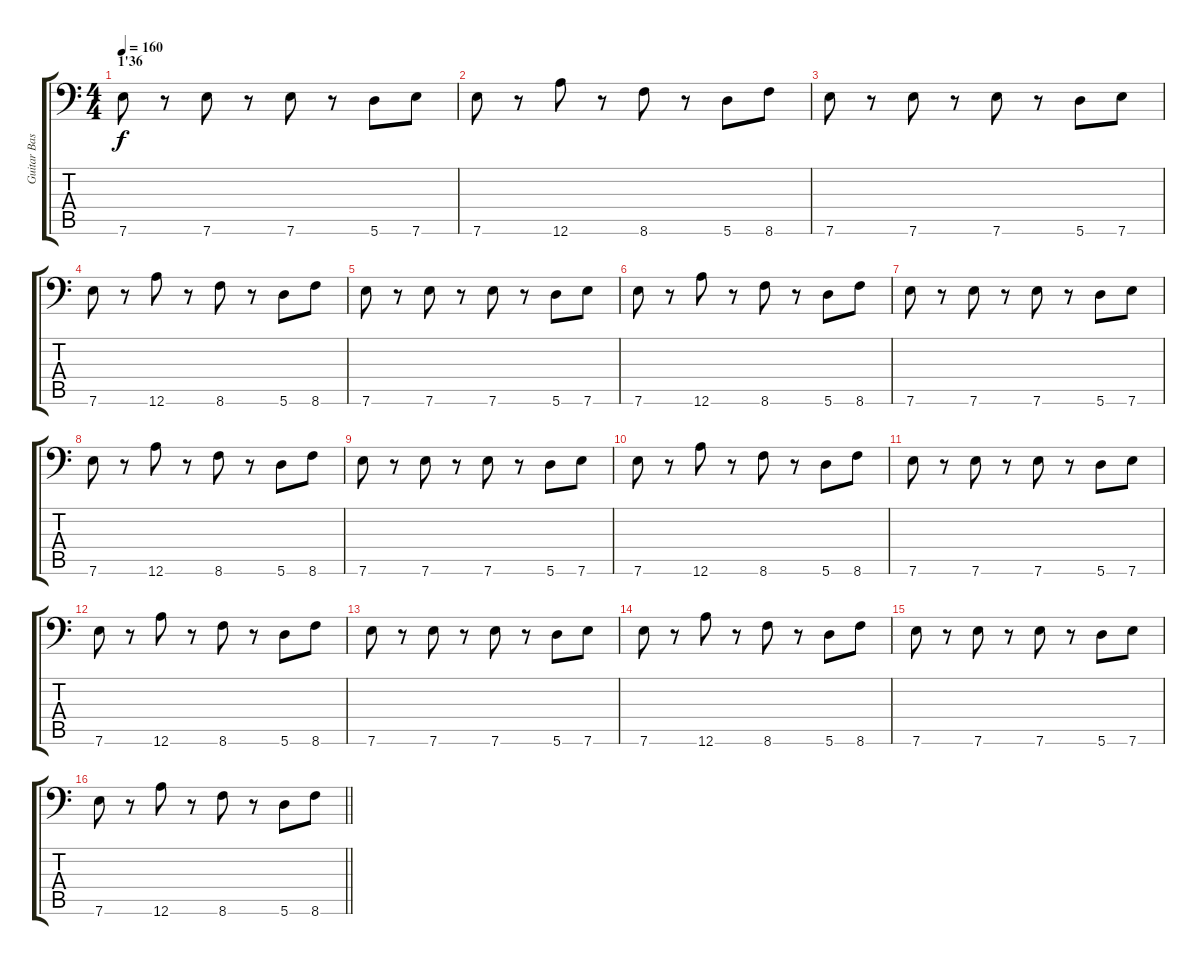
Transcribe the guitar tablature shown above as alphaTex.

\track ("Guitar Bass" "Guitar Bas") {instrument electricbassfinger}
\staff {score tabs}
\tuning (B3 Gb3 D3 A2 E2 A1) {hide}
\ts (4 4)
\section ("" "1'36")
\tempo 160
\clef f4
\ks c
7.6.8{dy f} r.8 7.6.8 r.8 7.6.8 r.8 5.6.8 7.6.8 |
7.6.8 r.8 12.6.8 r.8 8.6.8 r.8 5.6.8 8.6.8 |
7.6.8 r.8 7.6.8 r.8 7.6.8 r.8 5.6.8 7.6.8 |
7.6.8 r.8 12.6.8 r.8 8.6.8 r.8 5.6.8 8.6.8 |
7.6.8 r.8 7.6.8 r.8 7.6.8 r.8 5.6.8 7.6.8 |
7.6.8 r.8 12.6.8 r.8 8.6.8 r.8 5.6.8 8.6.8 |
7.6.8 r.8 7.6.8 r.8 7.6.8 r.8 5.6.8 7.6.8 |
7.6.8 r.8 12.6.8 r.8 8.6.8 r.8 5.6.8 8.6.8 |
7.6.8 r.8 7.6.8 r.8 7.6.8 r.8 5.6.8 7.6.8 |
7.6.8 r.8 12.6.8 r.8 8.6.8 r.8 5.6.8 8.6.8 |
7.6.8 r.8 7.6.8 r.8 7.6.8 r.8 5.6.8 7.6.8 |
7.6.8 r.8 12.6.8 r.8 8.6.8 r.8 5.6.8 8.6.8 |
7.6.8 r.8 7.6.8 r.8 7.6.8 r.8 5.6.8 7.6.8 |
7.6.8 r.8 12.6.8 r.8 8.6.8 r.8 5.6.8 8.6.8 |
7.6.8 r.8 7.6.8 r.8 7.6.8 r.8 5.6.8 7.6.8 |
\barLineRight lightlight
7.6.8 r.8 12.6.8 r.8 8.6.8 r.8 5.6.8 8.6.8
